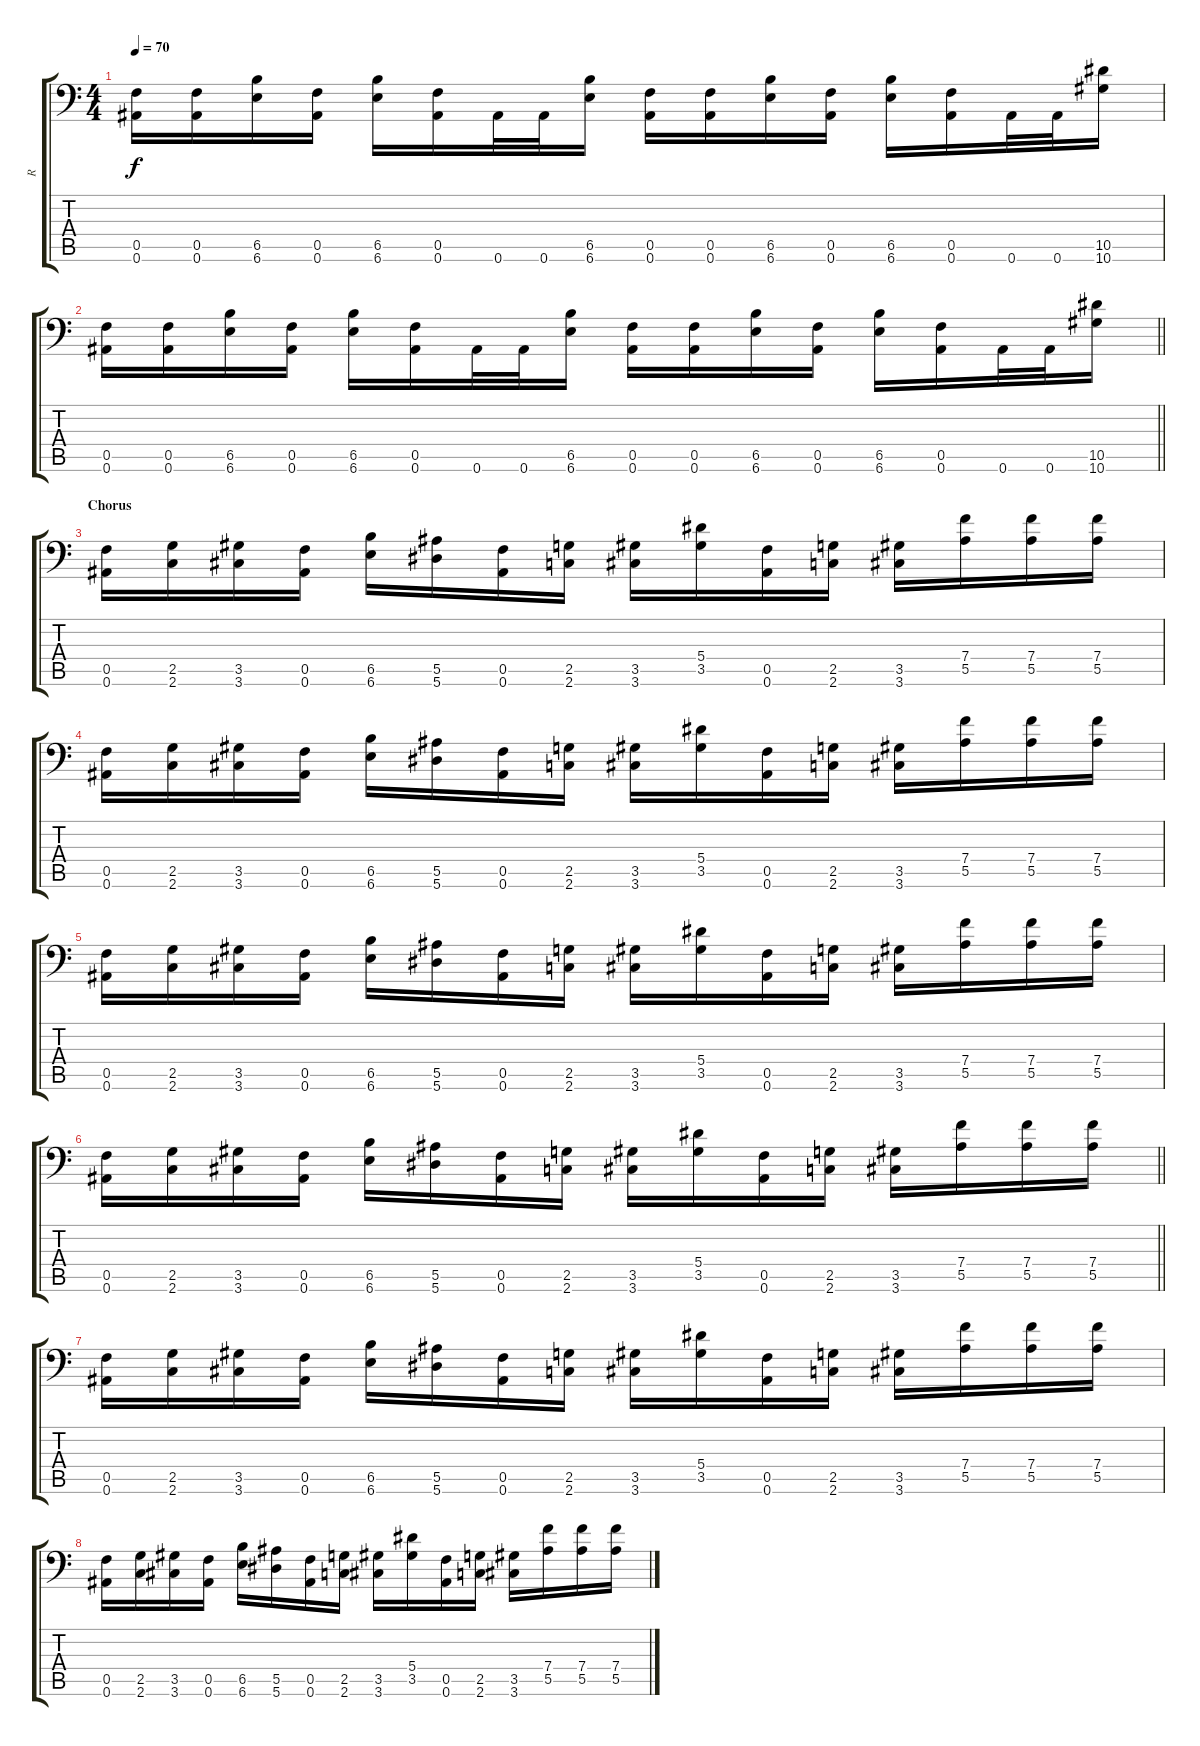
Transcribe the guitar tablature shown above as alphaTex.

\track ("R" "R") {instrument distortionguitar}
\staff {score tabs}
\tuning (C4 G3 Eb3 Bb2 F2 Bb1) {hide}
\ts (4 4)
\tempo 70
\clef f4
\ks c
(0.5 0.6).16{dy f} (0.5 0.6).16 (6.5 6.6).16 (0.5 0.6).16 (6.5 6.6).16 (0.5 0.6).16 0.6.32 0.6.32 (6.5 6.6).16 (0.5 0.6).16 (0.5 0.6).16 (6.5 6.6).16 (0.5 0.6).16 (6.5 6.6).16 (0.5 0.6).16 0.6.32 0.6.32 (10.5 10.6).16 |
\barLineRight lightlight
(0.5 0.6).16 (0.5 0.6).16 (6.5 6.6).16 (0.5 0.6).16 (6.5 6.6).16 (0.5 0.6).16 0.6.32 0.6.32 (6.5 6.6).16 (0.5 0.6).16 (0.5 0.6).16 (6.5 6.6).16 (0.5 0.6).16 (6.5 6.6).16 (0.5 0.6).16 0.6.32 0.6.32 (10.5 10.6).16 |
\section ("" "Chorus")
(0.5 0.6).16 (2.5 2.6).16 (3.5 3.6).16 (0.5 0.6).16 (6.5 6.6).16 (5.5 5.6).16 (0.5 0.6).16 (2.5 2.6).16 (3.5 3.6).16 (5.4 3.5).16 (0.5 0.6).16 (2.5 2.6).16 (3.5 3.6).16 (7.4 5.5).16 (7.4 5.5).16 (7.4 5.5).16 |
(0.5 0.6).16 (2.5 2.6).16 (3.5 3.6).16 (0.5 0.6).16 (6.5 6.6).16 (5.5 5.6).16 (0.5 0.6).16 (2.5 2.6).16 (3.5 3.6).16 (5.4 3.5).16 (0.5 0.6).16 (2.5 2.6).16 (3.5 3.6).16 (7.4 5.5).16 (7.4 5.5).16 (7.4 5.5).16 |
(0.5 0.6).16 (2.5 2.6).16 (3.5 3.6).16 (0.5 0.6).16 (6.5 6.6).16 (5.5 5.6).16 (0.5 0.6).16 (2.5 2.6).16 (3.5 3.6).16 (5.4 3.5).16 (0.5 0.6).16 (2.5 2.6).16 (3.5 3.6).16 (7.4 5.5).16 (7.4 5.5).16 (7.4 5.5).16 |
\barLineRight lightlight
(0.5 0.6).16 (2.5 2.6).16 (3.5 3.6).16 (0.5 0.6).16 (6.5 6.6).16 (5.5 5.6).16 (0.5 0.6).16 (2.5 2.6).16 (3.5 3.6).16 (5.4 3.5).16 (0.5 0.6).16 (2.5 2.6).16 (3.5 3.6).16 (7.4 5.5).16 (7.4 5.5).16 (7.4 5.5).16 |
(0.5 0.6).16 (2.5 2.6).16 (3.5 3.6).16 (0.5 0.6).16 (6.5 6.6).16 (5.5 5.6).16 (0.5 0.6).16 (2.5 2.6).16 (3.5 3.6).16 (5.4 3.5).16 (0.5 0.6).16 (2.5 2.6).16 (3.5 3.6).16 (7.4 5.5).16 (7.4 5.5).16 (7.4 5.5).16 |
(0.5 0.6).16 (2.5 2.6).16 (3.5 3.6).16 (0.5 0.6).16 (6.5 6.6).16 (5.5 5.6).16 (0.5 0.6).16 (2.5 2.6).16 (3.5 3.6).16 (5.4 3.5).16 (0.5 0.6).16 (2.5 2.6).16 (3.5 3.6).16 (7.4 5.5).16 (7.4 5.5).16 (7.4 5.5).16
